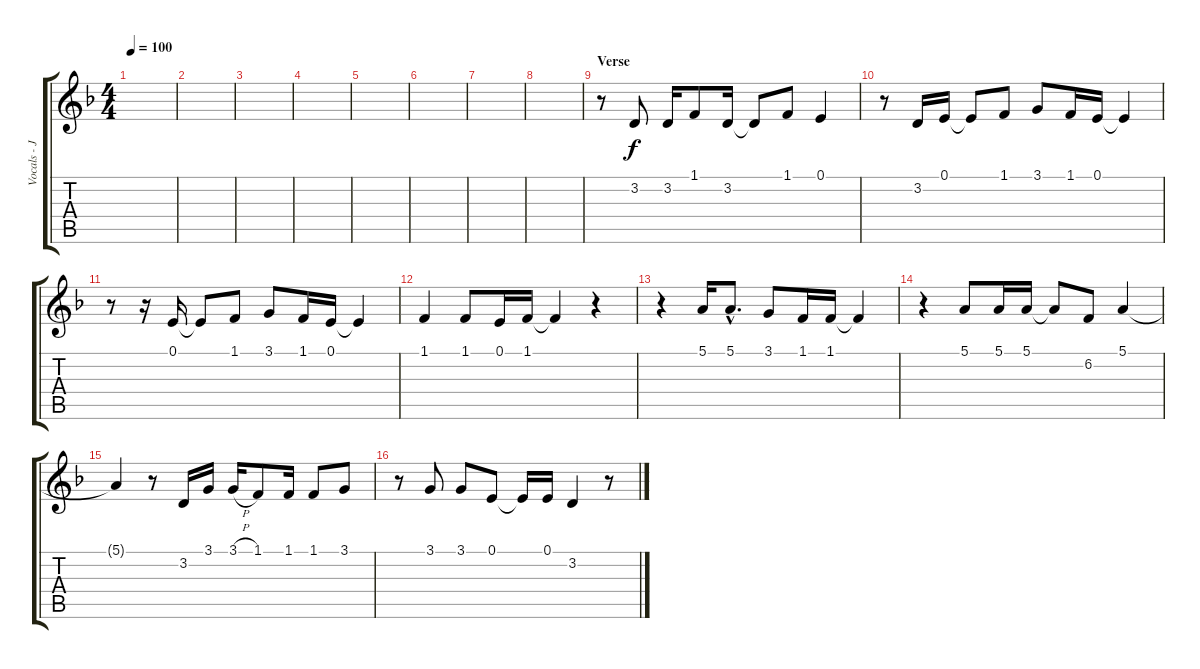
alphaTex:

\track ("Vocals - Jon Oliva" "Vocals - J") {instrument choiraahs}
\staff {score tabs}
\tuning (E4 B3 G3 D3 A2 E2) {hide}
\ts (4 4)
\tempo 100
\clef g2
\ks f
|
|
|
|
|
|
|
|
\section ("" "Verse")
r.8 3.2.8 3.2.16 1.1.8 3.2.16 3.2{t}.8 1.1.8 0.1.4 |
r.8 3.2.16 0.1.16 0.1{t}.8 1.1.8 3.1.8 1.1.16 0.1.16 0.1{t}.4 |
r.8 r.16 0.1.16 0.1{t}.8 1.1.8 3.1.8 1.1.16 0.1.16 0.1{t}.4 |
1.1.4 1.1.8 0.1.16 1.1.16 1.1{t}.4 r.4 |
r.4 5.1.16 5.1{hac}.8{d} 3.1.8 1.1.16 1.1.16 1.1{t}.4 |
r.4 5.1.8 5.1.16 5.1.16 5.1{t}.8 6.2.8 5.1.4 |
5.1{t}.4 r.8 3.2.16 3.1.16 3.1{h}.16 1.1.8 1.1.16 1.1.8 3.1.8 |
r.8 3.1.8 3.1.8 0.1.8 0.1{t}.16 0.1.16 3.2.4 r.8
